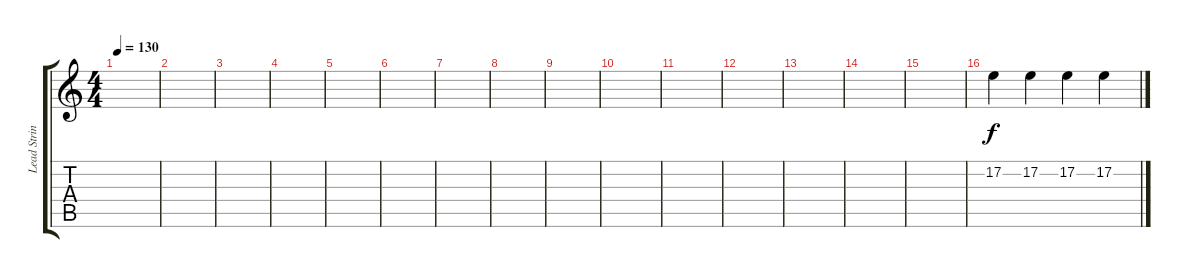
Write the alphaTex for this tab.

\track ("Lead Strings" "Lead Strin") {instrument tremolostrings}
\staff {score tabs}
\tuning (E4 B3 G3 D3 A2 E2) {hide}
\ts (4 4)
\tempo 130
\clef g2
\ks c
|
|
|
|
|
|
|
|
|
|
|
|
|
|
|
17.2.4 17.2.4 17.2.4 17.2.4
